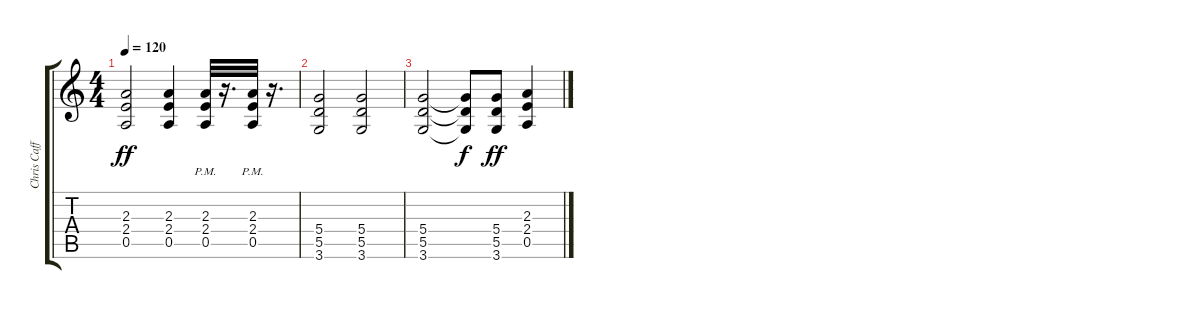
\track ("Chris Caffery" "Chris Caff") {instrument distortionguitar}
\staff {score tabs}
\tuning (E4 B3 G3 D3 A2 E2) {hide}
\ts (4 4)
\tempo 120
\clef g2
\ks c
(2.3 2.4 0.5).2{dy ff} (2.3 2.4 0.5).4 (2.3{pm} 2.4{pm} 0.5{pm}).32 r.16{d} (2.3{pm} 2.4{pm} 0.5{pm}).32 r.16{d} |
(5.4 5.5 3.6).2{volume 1} (5.4 5.5 3.6).2 |
(5.4 5.5 3.6).2 (5.4{t} 5.5{t} 3.6{t}).8{dy f} (5.4 5.5 3.6).8{dy ff} (2.3 2.4 0.5).4
